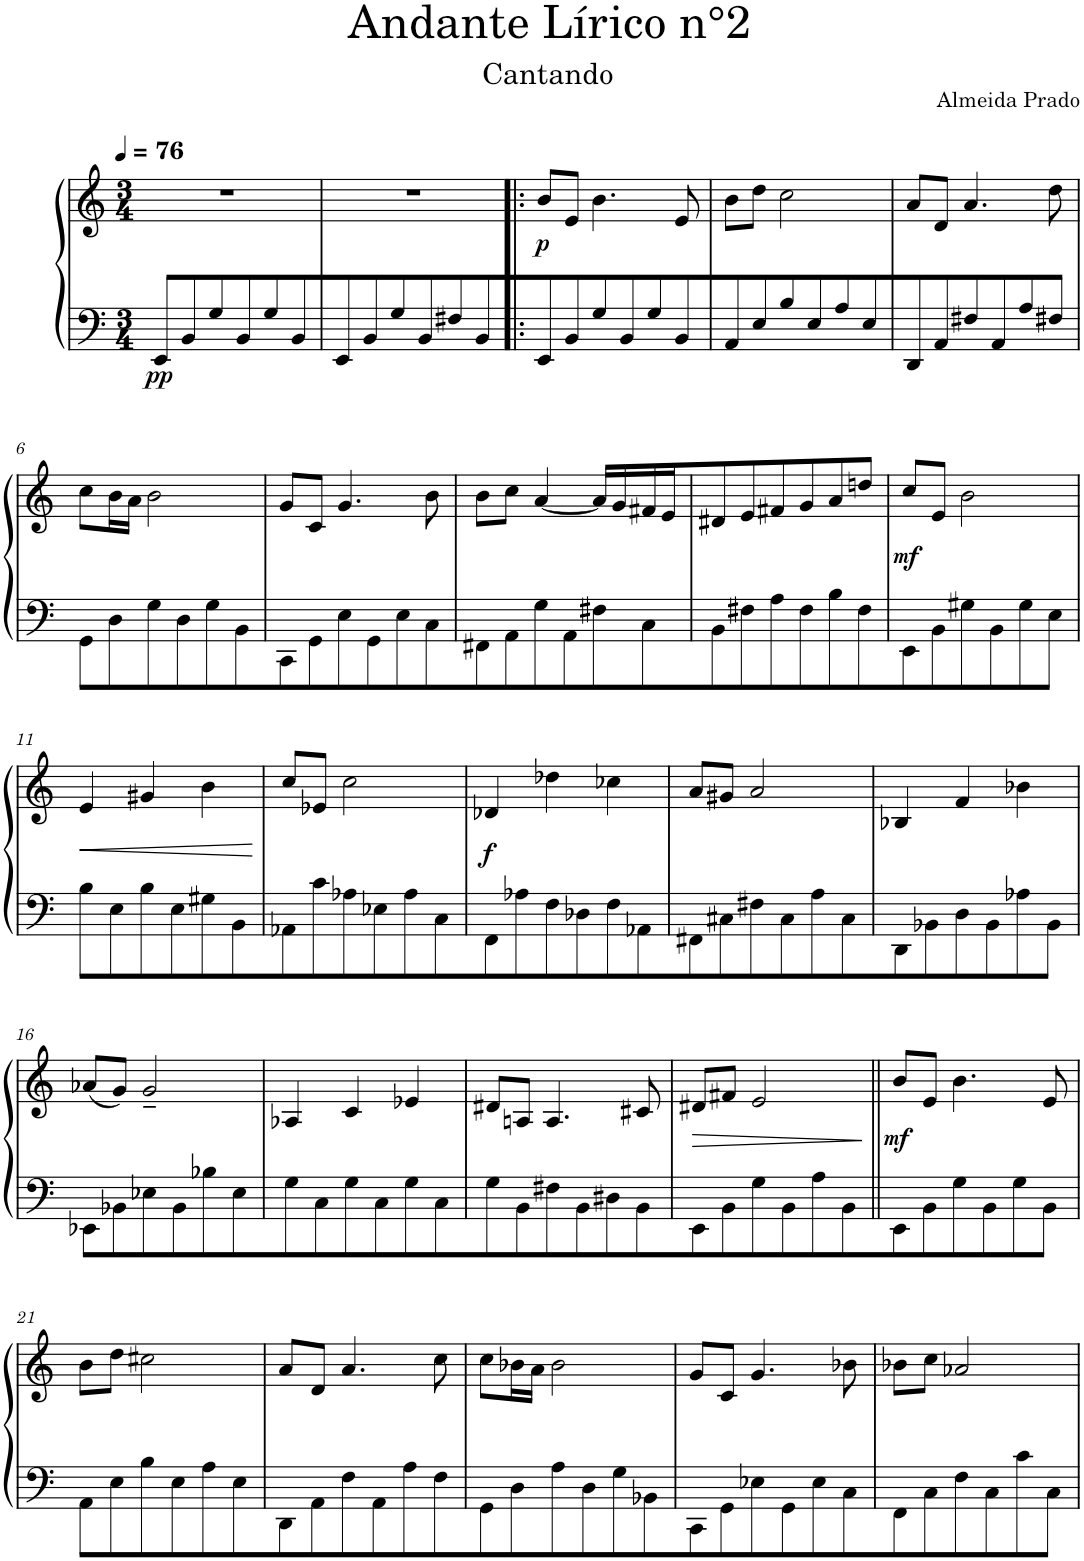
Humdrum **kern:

**kern	**kern	**dynam
*part1	*part1	*part1
*staff2	*staff1	*staff1/2
*I"Piano	*	*
*I'Pno	*	*
*clefF4	*clefG2	*
*k[]	*k[]	*
*M3/4	*M3/4	*
*MM76	*MM76	*
=1	=1	=1
!	!	!LO:DY:b=2
8EE/L	2.r	pp
8BB/	.	.
8G/	.	.
8BB/	.	.
8G/	.	.
8BB/	.	.
=2	=2	=2
8EE/	2.r	.
8BB/	.	.
8G/	.	.
8BB/	.	.
8F#X/	.	.
8BB/	.	.
=3!|:	=3!|:	=3!|:
!	!	!LO:DY:b
8EE/	8b/L	p
8BB/	8e/J	.
8G/	4.b\	.
8BB/	.	.
8G/	.	.
8BB/	8e/	.
=4	=4	=4
8AA/	8b\L	.
8E/	8dd\J	.
8B/	2cc\	.
8E/	.	.
8A/	.	.
8E/	.	.
=5	=5	=5
8DD/	8a/L	.
8AA/	8d/J	.
8F#X/	4.a/	.
8AA/	.	.
8A/	.	.
8F#X/J	8dd\	.
!!LO:LB:g=z
=6	=6	=6
8GG\L	8cc\L	.
8D\	16b\L	.
.	16a\JJ	.
8G\	2b\	.
8D\	.	.
8G\	.	.
8BB\	.	.
=7	=7	=7
8CC\	8g/L	.
8GG\	8c/J	.
8E\	4.g/	.
8GG\	.	.
8E\	.	.
8C\	8b\	.
=8	=8	=8
8FF#X\	8b\L	.
8AA\	8cc\J	.
8G\	[4a/	.
8AA\	.	.
8F#X\	16a/LL]	.
.	16g/	.
8C\	16f#X/	.
.	16e/J	.
=9	=9	=9
8BB\	8d#X/	.
8F#X\	8e/	.
8A\	8f#X/	.
8F#\	8g/	.
8B\	8a/	.
8F#\	8ddn/J	.
=10	=10	=10
!	!	!LO:DY:b
8EE\	8cc/L	mf
8BB\	8e/J	.
8G#X\	2b\	.
8BB\	.	.
8G#\	.	.
8E\J	.	.
!!LO:LB:g=z
=11	=11	=11
!	!	!LO:HP:b
8B\L	4e/	<
8E\	.	.
8B\	4g#X/	.
8E\	.	.
8G#X\	4b\	.
8BB\	.	.
.	.	[
=12	=12	=12
8AA-X\	8cc/L	.
8c\	8e-X/J	.
8A-X\	2cc\	.
8E-X\	.	.
8A-\	.	.
8C\	.	.
=13	=13	=13
!	!	!LO:DY:b
8FF\	4d-X/	f
8A-X\	.	.
8F\	4dd-X\	.
8D-X\	.	.
8F\	4cc-X\	.
8AA-X\	.	.
=14	=14	=14
8FF#X\	8a/L	.
8C#X\	8g#X/J	.
8F#X\	2a/	.
8C#\	.	.
8A\	.	.
8C#\	.	.
=15	=15	=15
8DD\	4B-X/	.
8BB-X\	.	.
8D\	4f/	.
8BB-\	.	.
8A-X\	4b-X\	.
8BB-\J	.	.
!!LO:LB:g=z
=16	=16	=16
8EE-X\L	(8a-X/L	.
8BB-X\	8g/J)	.
8E-X\	2g~/	.
8BB-\	.	.
8B-X\	.	.
8E-\	.	.
=17	=17	=17
8G\	4A-X/	.
8C\	.	.
8G\	4c/	.
8C\	.	.
8G\	4e-X/	.
8C\	.	.
=18	=18	=18
8G\	8d#X/L	.
8BB\	8An/J	.
8F#X\	4.A/	.
8BB\	.	.
8D#X\	.	.
8BB\	8c#X/	.
=19	=19	=19
!	!	!LO:HP:b
8EE\	8d#X/L	>
8BB\	8f#X/J	.
8G\	2e/	.
8BB\	.	.
8A\	.	.
8BB\	.	.
.	.	]
=20||	=20||	=20||
!	!	!LO:DY:b
8EE\	8b/L	mf
8BB\	8e/J	.
8G\	4.b\	.
8BB\	.	.
8G\	.	.
8BB\J	8e/	.
!!LO:LB:g=z
=21	=21	=21
8AA\L	8b\L	.
8E\	8dd\J	.
8B\	2cc#X\	.
8E\	.	.
8A\	.	.
8E\	.	.
=22	=22	=22
8DD\	8a/L	.
8AA\	8d/J	.
8F\	4.a/	.
8AA\	.	.
8A\	.	.
8F\	8cc\	.
=23	=23	=23
8GG\	8cc\L	.
8D\	16b-X\L	.
.	16a\JJ	.
8A\	2b-\	.
8D\	.	.
8G\	.	.
8BB-X\	.	.
=24	=24	=24
8CC\	8g/L	.
8GG\	8c/J	.
8E-X\	4.g/	.
8GG\	.	.
8E-\	.	.
8C\	8b-X\	.
=25	=25	=25
8FF\	8b-X\L	.
8C\	8cc\J	.
8F\	2a-X/	.
8C\	.	.
8c\	.	.
8C\J	.	.
=	=	=
*-	*-	*-
